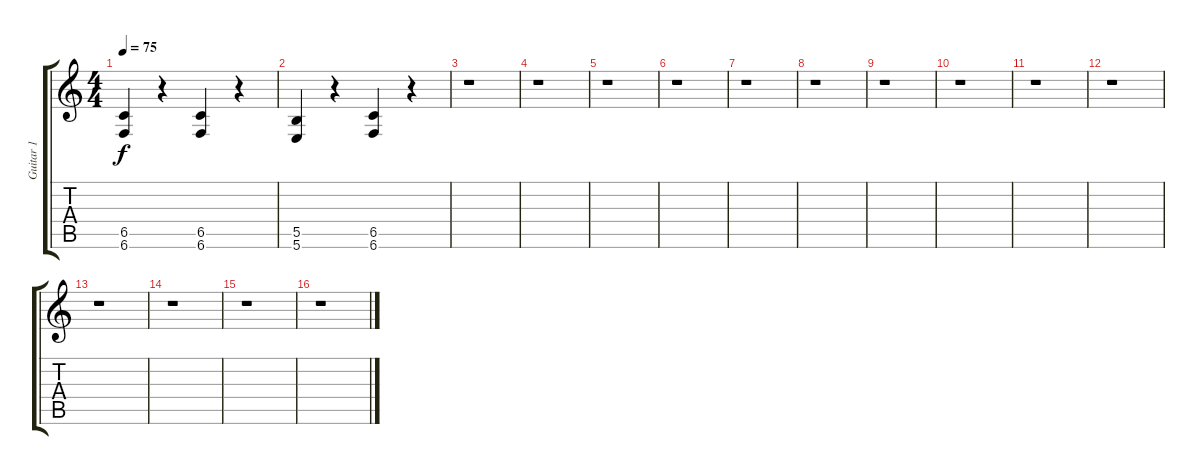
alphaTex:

\track ("Guitar 1" "Guitar 1") {instrument distortionguitar}
\staff {score tabs}
\tuning (Db4 Ab3 E3 B2 Gb2 B1) {hide}
\ts (4 4)
\tempo 75
\clef g2
\ks c
(6.5 6.6).4{dy f} r.4 (6.5 6.6).4 r.4 |
(5.5 5.6).4 r.4 (6.5 6.6).4 r.4 |
r.1 |
r.1 |
r.1 |
r.1 |
r.1 |
r.1 |
r.1 |
r.1 |
r.1 |
r.1 |
r.1 |
r.1 |
r.1 |
r.1
